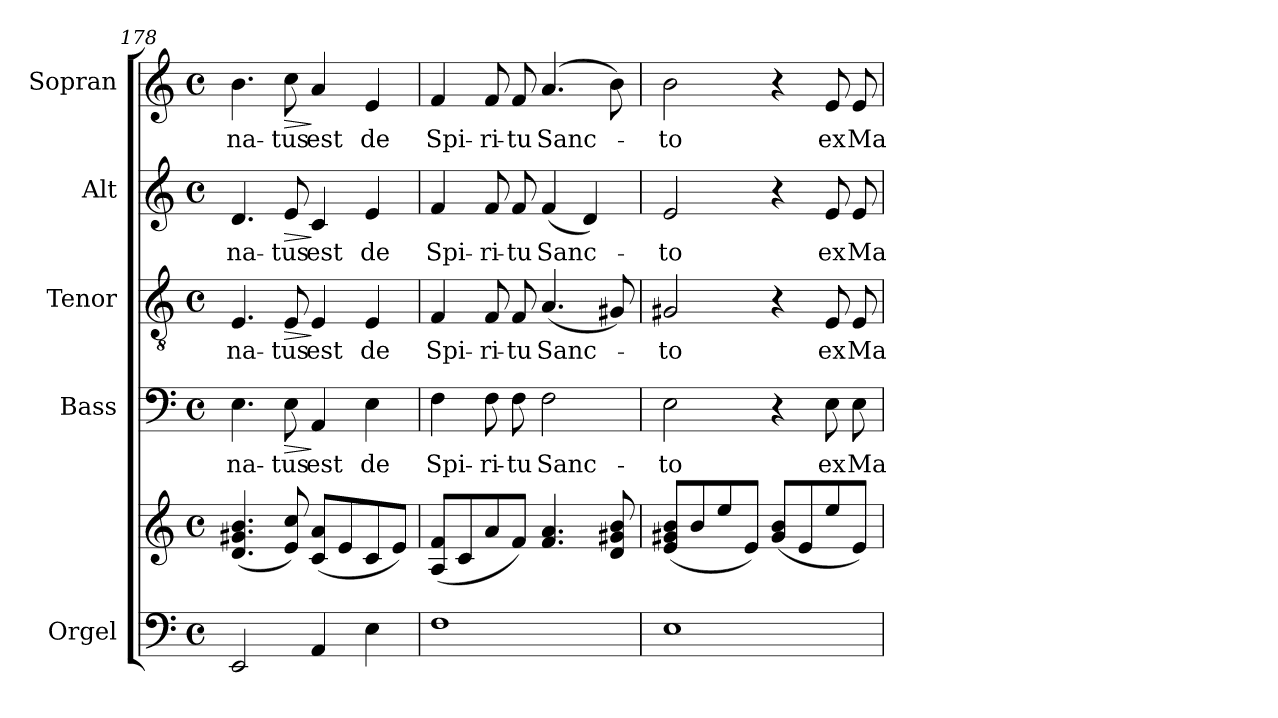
**kern	**kern	**kern	**text	**dynam	**kern	**text	**dynam	**kern	**text	**dynam	**kern	**text	**dynam
*part5	*part5	*part4	*part4	*part4	*part3	*part3	*part3	*part2	*part2	*part2	*part1	*part1	*part1
*staff6	*staff5	*staff4	*staff4	*staff4	*staff3	*staff3	*staff3	*staff2	*staff2	*staff2	*staff1	*staff1	*staff1
*I"Orgel	*	*I"Bass	*	*	*I"Tenor	*	*	*I"Alt	*	*	*I"Sopran	*	*
*I'Org.	*	*I'B.	*	*	*I'T.	*	*	*I'A.	*	*	*I'S.	*	*
*clefF4	*clefG2	*clefF4	*	*	*clefGv2	*	*	*clefG2	*	*	*clefG2	*	*
*k[]	*k[]	*k[]	*	*	*k[]	*	*	*k[]	*	*	*k[]	*	*
*C:	*C:	*C:	*	*	*C:	*	*	*C:	*	*	*C:	*	*
*M4/4	*M4/4	*M4/4	*	*	*M4/4	*	*	*M4/4	*	*	*M4/4	*	*
*met(c)	*met(c)	*met(c)	*	*	*met(c)	*	*	*met(c)	*	*	*met(c)	*	*
=178	=178	=178	=178	=178	=178	=178	=178	=178	=178	=178	=178	=178	=178
!	!	!	!LO:LY:b	!	!	!LO:LY:b	!	!	!LO:LY:b	!	!	!LO:LY:b	!
2EE/	(<4.d/ 4.g#X/ 4.b/	4.E\	-na-	.	4.E/	-na-	.	4.d/	-na-	.	4.b\	-na-	.
!	!	!	!LO:LY:b	!LO:HP:b	!	!LO:LY:b	!LO:HP:b	!	!LO:LY:b	!LO:HP:b	!	!LO:LY:b	!LO:HP:b
.	8e/ 8cc/)	8E\	-tus	>	8E/	-tus	>	8e/	-tus	>	8cc\	-tus	>
!	!	!	!LO:LY:b	!	!	!LO:LY:b	!	!	!LO:LY:b	!	!	!LO:LY:b	!
4AA/	(8c/ 8a/L	4AA/	est	]	4E/	est	]	4c/	est	]	4a/	est	]
.	8e/	.	.	.	.	.	.	.	.	.	.	.	.
!	!	!	!LO:LY:b	!	!	!LO:LY:b	!	!	!LO:LY:b	!	!	!LO:LY:b	!
4E\	8c/	4E\	de	.	4E/	de	.	4e/	de	.	4e/	de	.
.	8e/J)	.	.	.	.	.	.	.	.	.	.	.	.
=179	=179	=179	=179	=179	=179	=179	=179	=179	=179	=179	=179	=179	=179
!	!	!	!LO:LY:b	!	!	!LO:LY:b	!	!	!LO:LY:b	!	!	!LO:LY:b	!
1F	(<8A/ 8f/L	4F\	Spi-	.	4F/	Spi-	.	4f/	Spi-	.	4f/	Spi-	.
.	8c/	.	.	.	.	.	.	.	.	.	.	.	.
!	!	!	!LO:LY:b	!	!	!LO:LY:b	!	!	!LO:LY:b	!	!	!LO:LY:b	!
.	8a/	8F\	-ri-	.	8F/	-ri-	.	8f/	-ri-	.	8f/	-ri-	.
!	!	!	!LO:LY:b	!	!	!LO:LY:b	!	!	!LO:LY:b	!	!	!LO:LY:b	!
.	8f/J)	8F\	-tu	.	8F/	-tu	.	8f/	-tu	.	8f/	-tu	.
!	!	!	!LO:LY:b	!	!	!LO:LY:b	!	!	!LO:LY:b	!	!	!LO:LY:b	!
.	4.f/ 4.a/	2F\	Sanc-	.	(<4.A/	Sanc-	.	(<4f/	Sanc-	.	(4.a/	Sanc-	.
.	.	.	.	.	.	.	.	4d/)	.	.	.	.	.
.	8d/ 8g#X/ 8b/	.	.	.	8G#X/)	.	.	.	.	.	8b\)	.	.
=180	=180	=180	=180	=180	=180	=180	=180	=180	=180	=180	=180	=180	=180
!	!	!	!LO:LY:b	!	!	!LO:LY:b	!	!	!LO:LY:b	!	!	!LO:LY:b	!
1E	(<8e/ 8g#X/ 8b/L	2E\	-to	.	2G#X/	-to	.	2e/	-to	.	2b\	-to	.
.	8b/	.	.	.	.	.	.	.	.	.	.	.	.
.	8ee/	.	.	.	.	.	.	.	.	.	.	.	.
.	8e/J)	.	.	.	.	.	.	.	.	.	.	.	.
.	(<8g#/ 8b/L	4r	.	.	4r	.	.	4r	.	.	4r	.	.
.	8e/	.	.	.	.	.	.	.	.	.	.	.	.
!	!	!	!LO:LY:b	!	!	!LO:LY:b	!	!	!LO:LY:b	!	!	!LO:LY:b	!
.	8ee/	8E\	ex	.	8E/	ex	.	8e/	ex	.	8e/	ex	.
!	!	!	!LO:LY:b	!	!	!LO:LY:b	!	!	!LO:LY:b	!	!	!LO:LY:b	!
.	8e/J)	8E\	Ma-	.	8E/	Ma-	.	8e/	Ma-	.	8e/	Ma-	.
=	=	=	=	=	=	=	=	=	=	=	=	=	=
*-	*-	*-	*-	*-	*-	*-	*-	*-	*-	*-	*-	*-	*-
